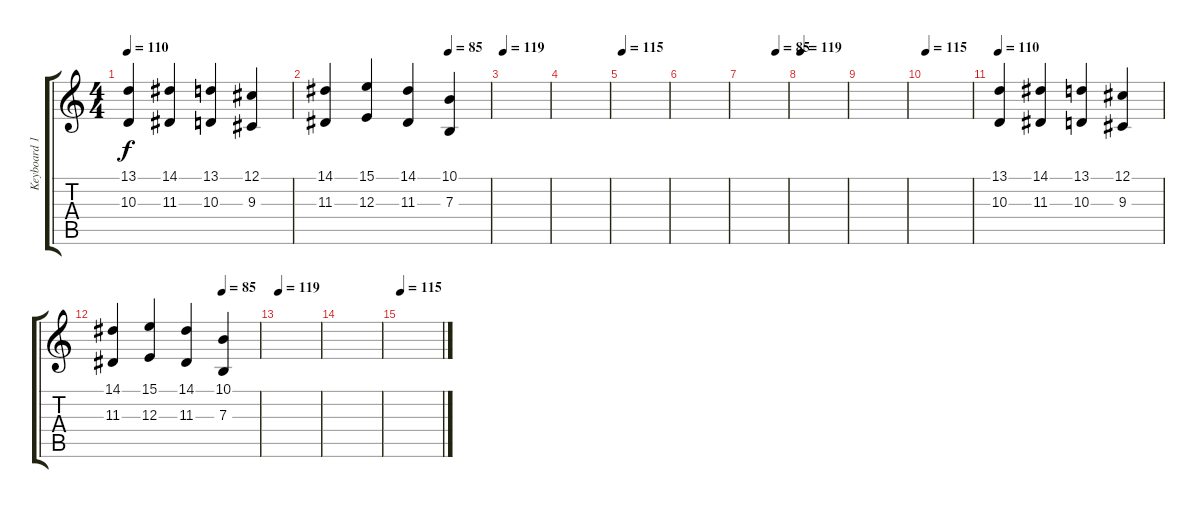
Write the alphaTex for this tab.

\track ("Keyboard 1" "Keyboard 1") {instrument vibraphone}
\staff {score tabs}
\tuning (Db4 Ab3 E3 B2 Gb2 Db2) {hide}
\ts (4 4)
\tempo 110
\clef g2
\ks c
(13.1 10.3).4{dy f} (14.1 11.3).4 (13.1 10.3).4 (12.1 9.3).4 |
\tempo (85 0.75)
(14.1 11.3).4 (15.1 12.3).4 (14.1 11.3).4 (10.1 7.3).4 |
\tempo 119
|
|
\tempo 115
|
|
\tempo (85 0.75)
|
\tempo 119
|
|
\tempo 115
|
\tempo 110
(13.1 10.3).4 (14.1 11.3).4 (13.1 10.3).4 (12.1 9.3).4 |
\tempo (85 0.75)
(14.1 11.3).4 (15.1 12.3).4 (14.1 11.3).4 (10.1 7.3).4 |
\tempo 119
|
|
\tempo 115
